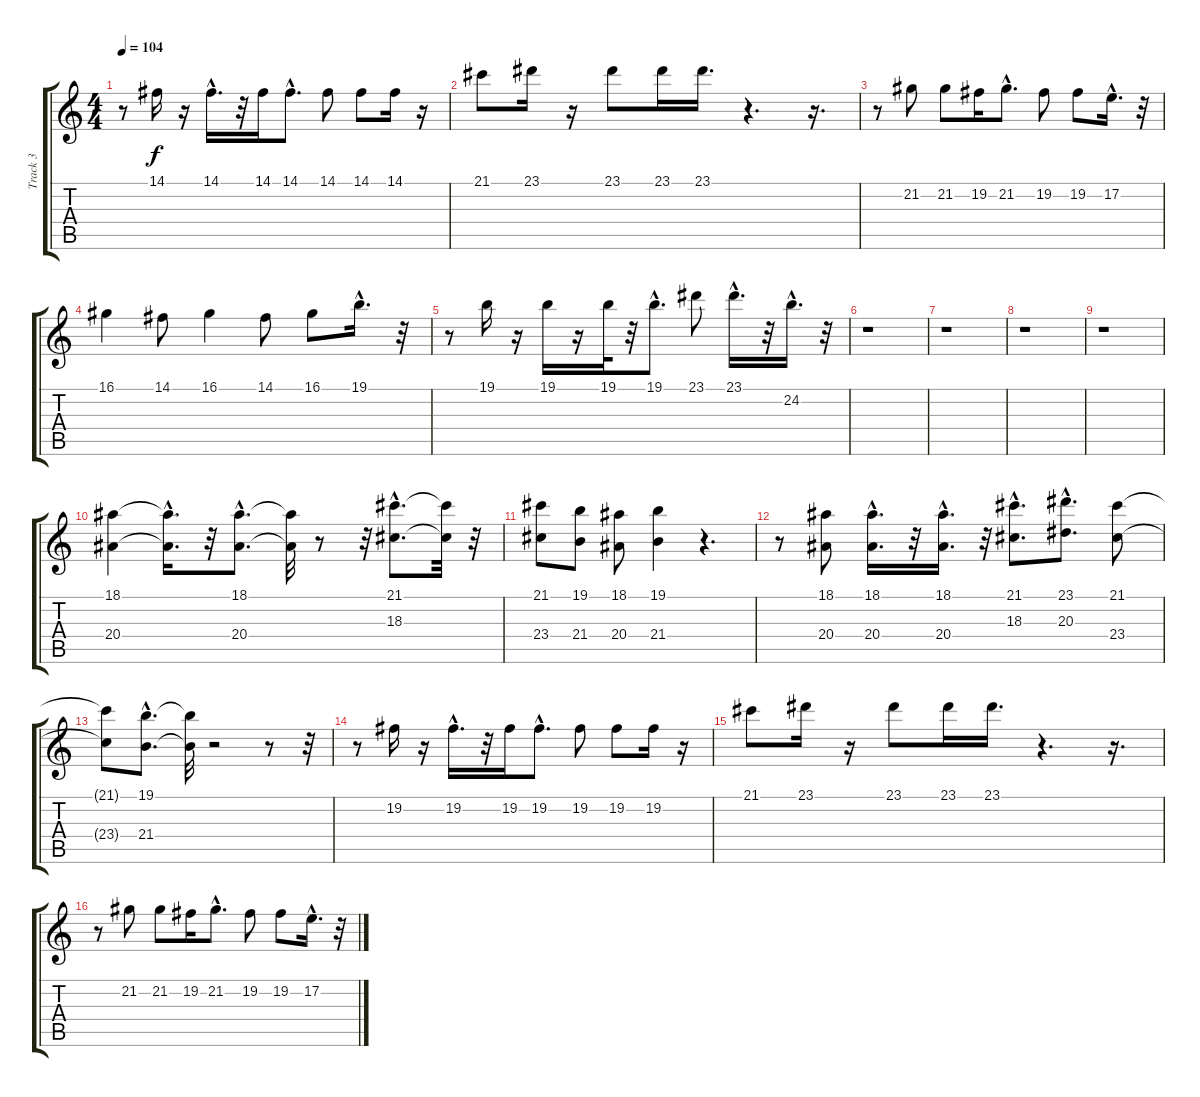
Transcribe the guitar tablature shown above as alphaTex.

\track ("Track 3" "Track 3") {instrument ocarina}
\staff {score tabs}
\tuning (E4 B3 G3 D3 A2 E2) {hide}
\ts (4 4)
\tempo 104
\clef g2
\ks c
r.8{dy f instrument ocarina} 14.1.16 r.16 14.1{hac}.16{d} r.32 14.1.16 14.1{hac}.8{d} 14.1.8 14.1.8 14.1.16 r.16 |
21.1.8 23.1.16 r.16 23.1.8 23.1.16 23.1.16{d} r.4{d} r.16{d} |
r.8 21.2.8 21.2.8 19.2.16 21.2{hac}.8{d} 19.2.8 19.2.8 17.2{hac}.16{d} r.32 |
16.1.4 14.1.8 16.1.4 14.1.8 16.1.8 19.1{hac}.16{d} r.32 |
r.8 19.1.16 r.16 19.1.16 r.16 19.1.32 r.32 19.1{hac}.8{d} 23.1.8 23.1{hac}.16{d} r.32 24.2{hac}.16{d} r.32 |
r.1 |
r.1 |
r.1 |
r.1 |
(18.1 20.4).4 (18.1{hac t} 20.4{hac t}).16{d} r.32 (18.1{hac} 20.4{hac}).8{d} (18.1{t} 20.4{t}).32 r.8 r.32 (21.1{hac} 18.3{hac}).8{d} (21.1{t} 18.3{t}).32 r.32 |
(21.1 23.4).8 (19.1 21.4).8 (18.1 20.4).8 (19.1 21.4).4 r.4{d} |
r.8 (18.1 20.4).8 (18.1{hac} 20.4{hac}).16{d} r.32 (18.1{hac} 20.4{hac}).16{d} r.32 (21.1{hac} 18.3{hac}).8{d} (23.1{hac} 20.3{hac}).8{d} (21.1 23.4).8 |
(21.1{t} 23.4{t}).8 (19.1{hac} 21.4{hac}).8{d} (19.1{t} 21.4{t}).32 r.2 r.8 r.32 |
r.8 19.2.16 r.16 19.2{hac}.16{d} r.32 19.2.16 19.2{hac}.8{d} 19.2.8 19.2.8 19.2.16 r.16 |
21.1.8 23.1.16 r.16 23.1.8 23.1.16 23.1.16{d} r.4{d} r.16{d} |
r.8 21.2.8 21.2.8 19.2.16 21.2{hac}.8{d} 19.2.8 19.2.8 17.2{hac}.16{d} r.32
